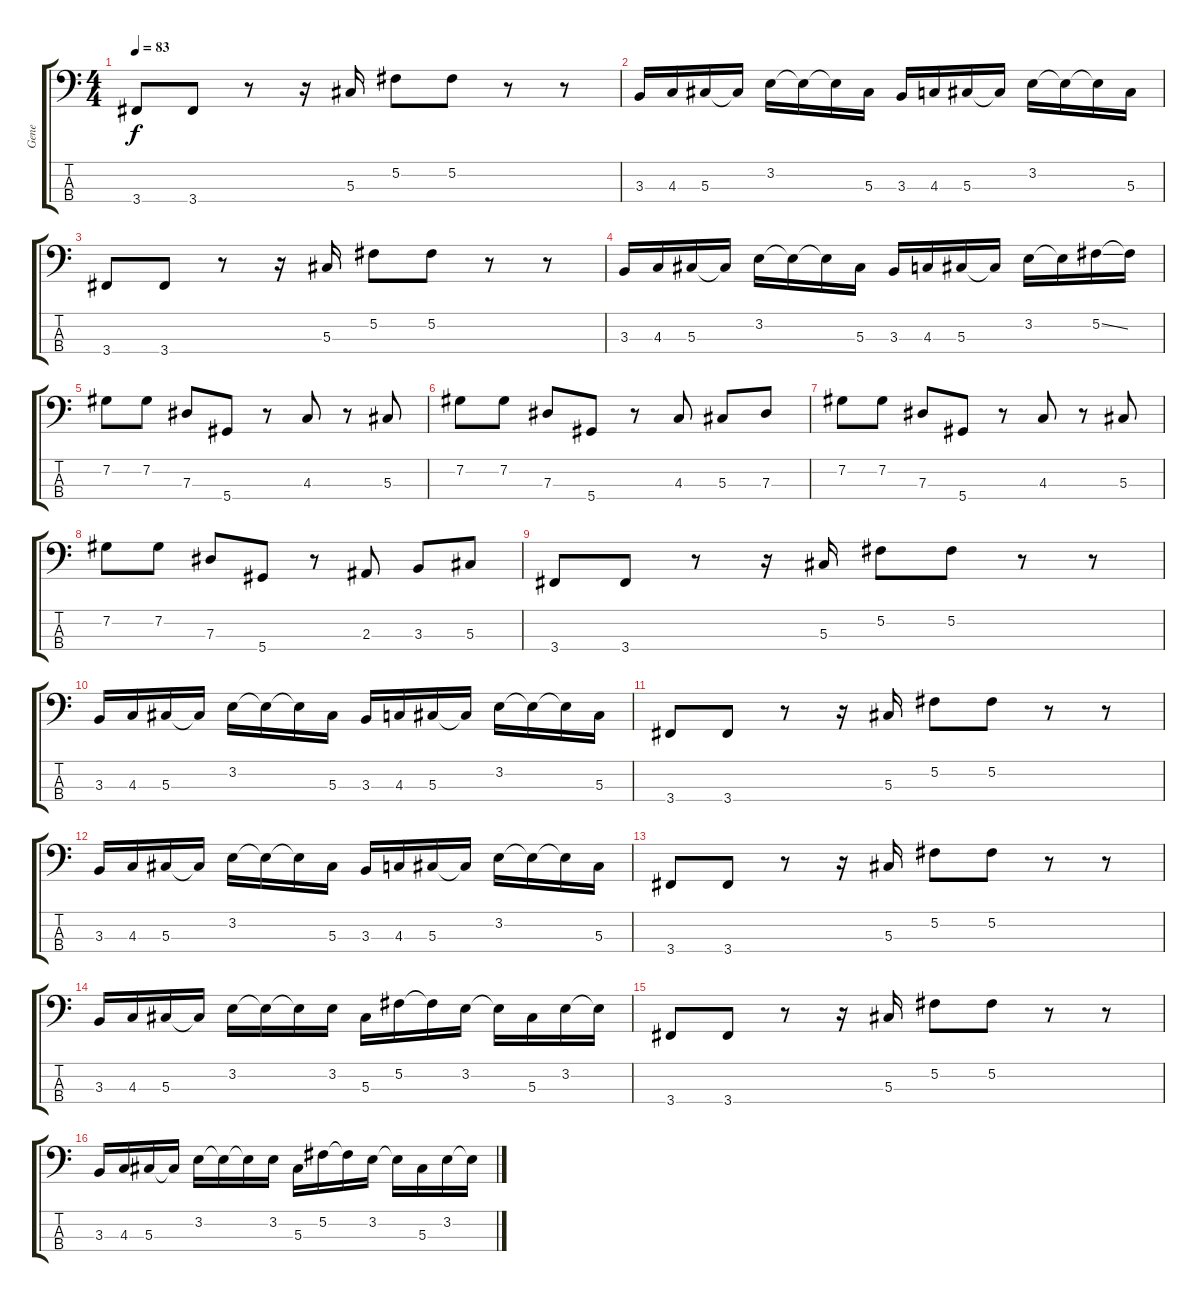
\track ("Gene" "Gene") {instrument electricbasspick}
\staff {score tabs}
\tuning (Gb2 Db2 Ab1 Eb1) {hide}
\ts (4 4)
\tempo 83
\clef f4
\ks c
3.4.8{dy f} 3.4.8 r.8 r.16 5.3.16 5.2.8 5.2.8 r.8 r.8 |
3.3.16 4.3.16 5.3.16 5.3{t}.16 3.2.16 3.2{t}.16 3.2{t}.16 5.3.16 3.3.16 4.3.16 5.3.16 5.3{t}.16 3.2.16 3.2{t}.16 3.2{t}.16 5.3.16 |
3.4.8 3.4.8 r.8 r.16 5.3.16 5.2.8 5.2.8 r.8 r.8 |
3.3.16 4.3.16 5.3.16 5.3{t}.16 3.2.16 3.2{t}.16 3.2{t}.16 5.3.16 3.3.16 4.3.16 5.3.16 5.3{t}.16 3.2.16 3.2{t}.16 5.2{ss}.16 5.2{t}.16 |
7.2.8 7.2.8 7.3.8 5.4.8 r.8 4.3.8 r.8 5.3.8 |
7.2.8 7.2.8 7.3.8 5.4.8 r.8 4.3.8 5.3.8 7.3.8 |
7.2.8 7.2.8 7.3.8 5.4.8 r.8 4.3.8 r.8 5.3.8 |
7.2.8 7.2.8 7.3.8 5.4.8 r.8 2.3.8 3.3.8 5.3.8 |
3.4.8 3.4.8 r.8 r.16 5.3.16 5.2.8 5.2.8 r.8 r.8 |
3.3.16 4.3.16 5.3.16 5.3{t}.16 3.2.16 3.2{t}.16 3.2{t}.16 5.3.16 3.3.16 4.3.16 5.3.16 5.3{t}.16 3.2.16 3.2{t}.16 3.2{t}.16 5.3.16 |
3.4.8 3.4.8 r.8 r.16 5.3.16 5.2.8 5.2.8 r.8 r.8 |
3.3.16 4.3.16 5.3.16 5.3{t}.16 3.2.16 3.2{t}.16 3.2{t}.16 5.3.16 3.3.16 4.3.16 5.3.16 5.3{t}.16 3.2.16 3.2{t}.16 3.2{t}.16 5.3.16 |
3.4.8 3.4.8 r.8 r.16 5.3.16 5.2.8 5.2.8 r.8 r.8 |
3.3.16 4.3.16 5.3.16 5.3{t}.16 3.2.16 3.2{t}.16 3.2{t}.16 3.2.16 5.3.16 5.2.16 5.2{t}.16 3.2.16 3.2{t}.16 5.3.16 3.2.16 3.2{t}.16 |
3.4.8 3.4.8 r.8 r.16 5.3.16 5.2.8 5.2.8 r.8 r.8 |
3.3.16 4.3.16 5.3.16 5.3{t}.16 3.2.16 3.2{t}.16 3.2{t}.16 3.2.16 5.3.16 5.2.16 5.2{t}.16 3.2.16 3.2{t}.16 5.3.16 3.2.16 3.2{t}.16
